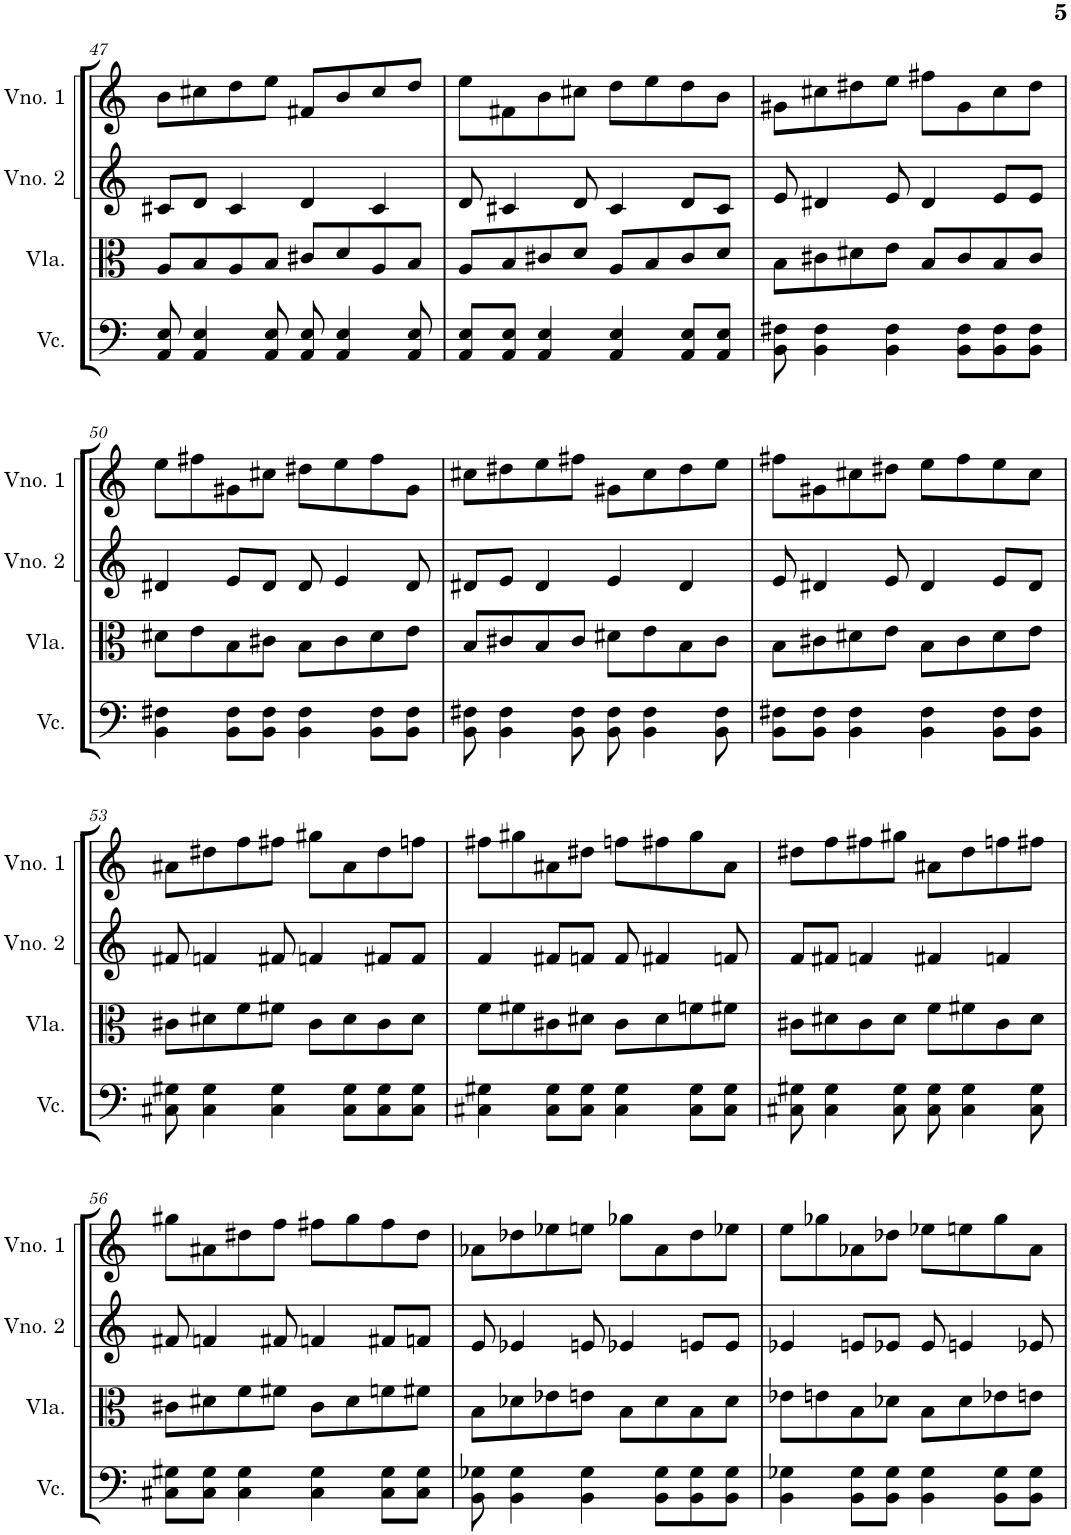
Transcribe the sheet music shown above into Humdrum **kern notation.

**kern	**kern	**kern	**kern
*part4	*part3	*part2	*part1
*staff4	*staff3	*staff2	*staff1
*I"Violoncelo	*I"Viola	*I"Violino 2	*I"Violino 1
*I'Vc.	*I'Vla.	*I'Vno. 2	*I'Vno. 1
!!LO:PB:g=z
*clefF4	*clefC3	*clefG2	*clefG2
*k[]	*k[]	*k[]	*k[]
*M4/4	*M4/4	*M4/4	*M4/4
=47	=47	=47	=47
8AA/ 8E/	8A/L	8c#X/L	8b\L
4AA/ 4E/	8B/	8d/J	8cc#X\
.	8A/	4c#/	8dd\
8AA/ 8E/	8B/J	.	8ee\J
8AA/ 8E/	8c#X/L	4d/	8f#X/L
4AA/ 4E/	8d/	.	8b/
.	8A/	4c#/	8cc#/
8AA/ 8E/	8B/J	.	8dd/J
=48	=48	=48	=48
8AA/ 8E/L	8A/L	8d/	8ee\L
8AA/ 8E/J	8B/	4c#X/	8f#X\
4AA/ 4E/	8c#X/	.	8b\
.	8d/J	8d/	8cc#X\J
4AA/ 4E/	8A/L	4c#/	8dd\L
.	8B/	.	8ee\
8AA/ 8E/L	8c#/	8d/L	8dd\
8AA/ 8E/J	8d/J	8c#/J	8b\J
=49	=49	=49	=49
8BB\ 8F#X\	8B\L	8e/	8g#X\L
4BB\ 4F#\	8c#X\	4d#X/	8cc#X\
.	8d#X\	.	8dd#X\
4BB\ 4F#\	8e\J	8e/	8ee\J
.	8B/L	4d#/	8ff#X\L
8BB\ 8F#\L	8c#/	.	8g#\
8BB\ 8F#\	8B/	8e/L	8cc#\
8BB\ 8F#\J	8c#/J	8e/J	8dd#\J
!!LO:LB:g=z
=50	=50	=50	=50
4BB\ 4F#X\	8d#X\L	4d#X/	8ee\L
.	8e\	.	8ff#X\
8BB\ 8F#\L	8B\	8e/L	8g#X\
8BB\ 8F#\J	8c#X\J	8d#/J	8cc#X\J
4BB\ 4F#\	8B\L	8d#/	8dd#X\L
.	8c#\	4e/	8ee\
8BB\ 8F#\L	8d#\	.	8ff#\
8BB\ 8F#\J	8e\J	8d#/	8g#\J
=51	=51	=51	=51
8BB\ 8F#X\	8B/L	8d#X/L	8cc#X\L
4BB\ 4F#\	8c#X/	8e/J	8dd#X\
.	8B/	4d#/	8ee\
8BB\ 8F#\	8c#/J	.	8ff#X\J
8BB\ 8F#\	8d#X\L	4e/	8g#X\L
4BB\ 4F#\	8e\	.	8cc#\
.	8B\	4d#/	8dd#\
8BB\ 8F#\	8c#\J	.	8ee\J
=52	=52	=52	=52
8BB\ 8F#X\L	8B\L	8e/	8ff#X\L
8BB\ 8F#\J	8c#X\	4d#X/	8g#X\
4BB\ 4F#\	8d#X\	.	8cc#X\
.	8e\J	8e/	8dd#X\J
4BB\ 4F#\	8B\L	4d#/	8ee\L
.	8c#\	.	8ff#\
8BB\ 8F#\L	8d#\	8e/L	8ee\
8BB\ 8F#\J	8e\J	8d#/J	8cc#\J
!!LO:LB:g=z
=53	=53	=53	=53
8C#X\ 8G#X\	8c#X\L	8f#X/	8a#X\L
4C#\ 4G#\	8d#X\	4fn/	8dd#X\
.	8f\	.	8ff\
4C#\ 4G#\	8f#X\J	8f#X/	8ff#X\J
.	8c#\L	4fn/	8gg#X\L
8C#\ 8G#\L	8d#\	.	8a#\
8C#\ 8G#\	8c#\	8f#X/L	8dd#\
8C#\ 8G#\J	8d#\J	8f#/J	8ffn\J
=54	=54	=54	=54
4C#X\ 4G#X\	8f\L	4f/	8ff#X\L
.	8f#X\	.	8gg#X\
8C#\ 8G#\L	8c#X\	8f#X/L	8a#X\
8C#\ 8G#\J	8d#X\J	8fn/J	8dd#X\J
4C#\ 4G#\	8c#\L	8f/	8ffn\L
.	8d#\	4f#X/	8ff#X\
8C#\ 8G#\L	8fn\	.	8gg#\
8C#\ 8G#\J	8f#X\J	8fn/	8a#\J
=55	=55	=55	=55
8C#X\ 8G#X\	8c#X\L	8f/L	8dd#X\L
4C#\ 4G#\	8d#X\	8f#X/J	8ff\
.	8c#\	4fn/	8ff#X\
8C#\ 8G#\	8d#\J	.	8gg#X\J
8C#\ 8G#\	8f\L	4f#X/	8a#X\L
4C#\ 4G#\	8f#X\	.	8dd#\
.	8c#\	4fn/	8ffn\
8C#\ 8G#\	8d#\J	.	8ff#X\J
!!LO:LB:g=z
=56	=56	=56	=56
8C#X\ 8G#X\L	8c#X\L	8f#X/	8gg#X\L
8C#\ 8G#\J	8d#X\	4fn/	8a#X\
4C#\ 4G#\	8f\	.	8dd#X\
.	8f#X\J	8f#X/	8ff\J
4C#\ 4G#\	8c#\L	4fn/	8ff#X\L
.	8d#\	.	8gg#\
8C#\ 8G#\L	8fn\	8f#X/L	8ff#\
8C#\ 8G#\J	8f#X\J	8fn/J	8dd#\J
=57	=57	=57	=57
8BB\ 8G-X\	8B\L	8e/	8a-X\L
4BB\ 4G-\	8d-X\	4e-X/	8dd-X\
.	8e-X\	.	8ee-X\
4BB\ 4G-\	8en\J	8en/	8een\J
.	8B\L	4e-X/	8gg-X\L
8BB\ 8G-\L	8d-\	.	8a-\
8BB\ 8G-\	8B\	8en/L	8dd-\
8BB\ 8G-\J	8d-\J	8e/J	8ee-X\J
=58	=58	=58	=58
4BB\ 4G-X\	8e-X\L	4e-X/	8ee\L
.	8en\	.	8gg-X\
8BB\ 8G-\L	8B\	8en/L	8a-X\
8BB\ 8G-\J	8d-X\J	8e-X/J	8dd-X\J
4BB\ 4G-\	8B\L	8e-/	8ee-X\L
.	8d-\	4en/	8een\
8BB\ 8G-\L	8e-X\	.	8gg-\
8BB\ 8G-\J	8en\J	8e-X/	8a-\J
=	=	=	=
*-	*-	*-	*-
